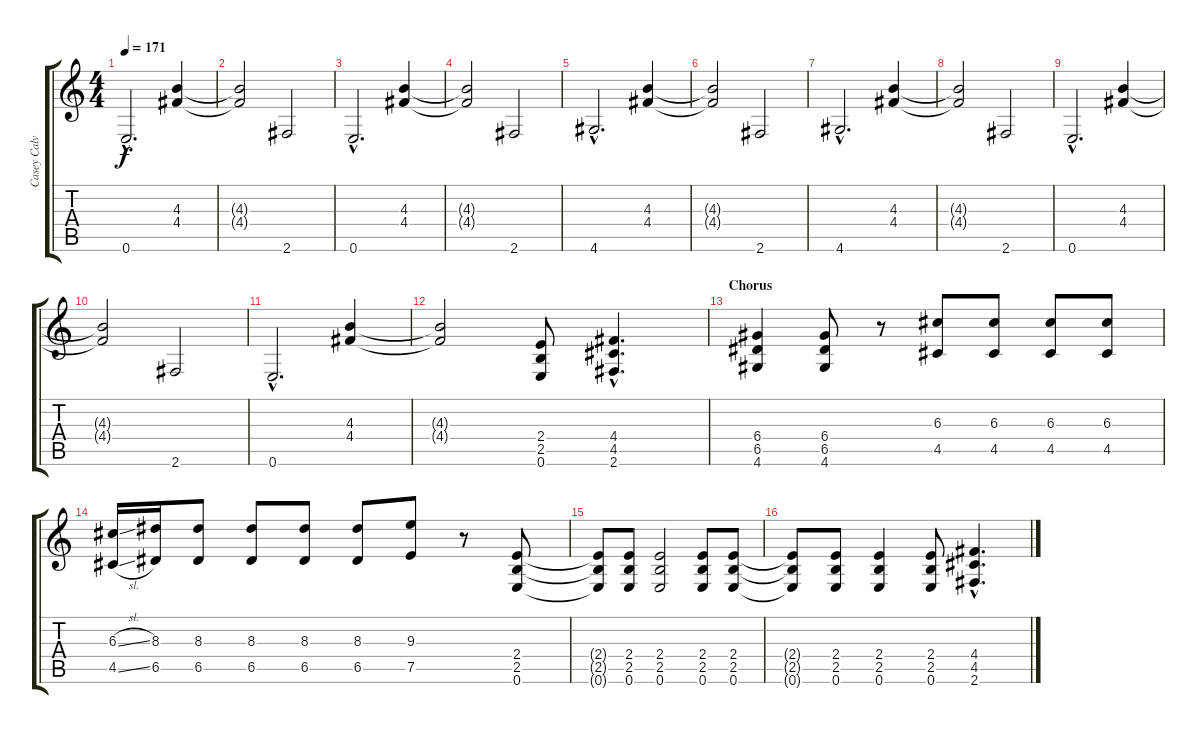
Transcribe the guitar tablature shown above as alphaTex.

\track ("Casey Calvert (Guitar)" "Casey Calv") {instrument electricguitarjazz}
\staff {score tabs}
\tuning (E4 B3 G3 D3 A2 E2) {hide}
\ts (4 4)
\tempo 171
\clef g2
\ks c
0.6{hac}.2{d dy f} (4.3 4.4).4 |
(4.3{t} 4.4{t}).2 2.6.2 |
0.6{hac}.2{d} (4.3 4.4).4 |
(4.3{t} 4.4{t}).2 2.6.2 |
4.6{hac}.2{d} (4.3 4.4).4 |
(4.3{t} 4.4{t}).2 2.6.2 |
4.6{hac}.2{d} (4.3 4.4).4 |
(4.3{t} 4.4{t}).2 2.6.2 |
0.6{hac}.2{d} (4.3 4.4).4 |
(4.3{t} 4.4{t}).2 2.6.2 |
0.6{hac}.2{d} (4.3 4.4).4 |
(4.3{t} 4.4{t}).2 (2.4 2.5 0.6).8{volume 15 balance 8 instrument distortionguitar} (4.4{hac} 4.5{hac} 2.6{hac}).4{d} |
\section ("" "Chorus")
(6.4 6.5 4.6).4 (6.4 6.5 4.6).8 r.8 (6.3 4.5).8 (6.3 4.5).8 (6.3 4.5).8 (6.3 4.5).8 |
(6.3{sl} 4.5{sl}).16 (8.3 6.5).16 (8.3 6.5).8 (8.3 6.5).8 (8.3 6.5).8 (8.3 6.5).8 (9.3 7.5).8 r.8 (2.4 2.5 0.6).8 |
(2.4{t} 2.5{t} 0.6{t}).8 (2.4 2.5 0.6).8 (2.4 2.5 0.6).2 (2.4 2.5 0.6).8 (2.4 2.5 0.6).8 |
(2.4{t} 2.5{t} 0.6{t}).8 (2.4 2.5 0.6).8 (2.4 2.5 0.6).4 (2.4 2.5 0.6).8 (4.4{hac} 4.5{hac} 2.6{hac}).4{d}
